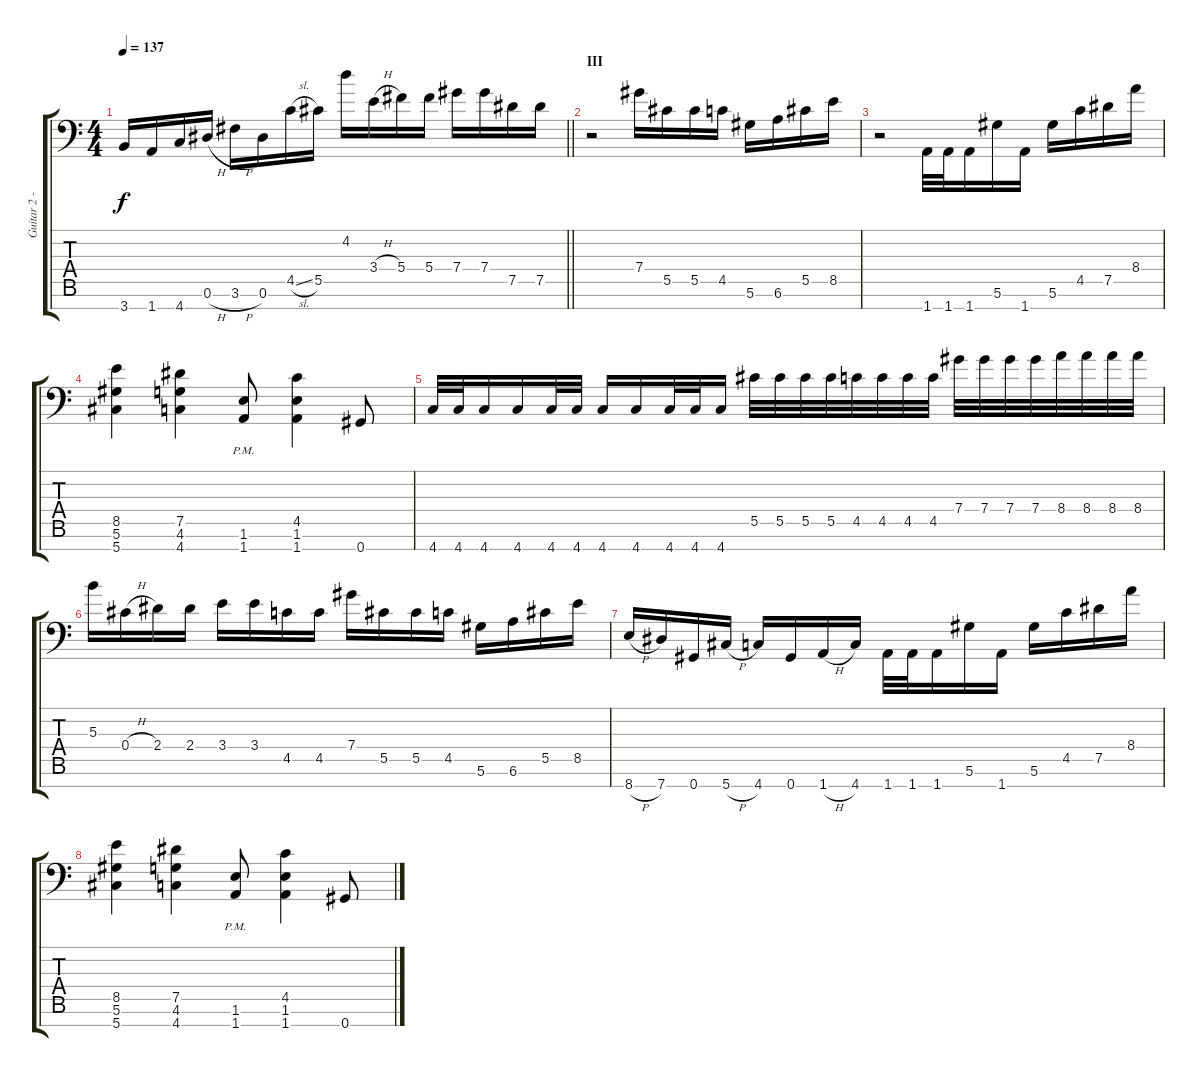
\track ("Guitar 2 - Right Dist." "Guitar 2 -") {instrument distortionguitar}
\staff {score tabs}
\tuning (Eb4 Bb3 Gb3 Db3 Ab2 Eb2 Ab1) {hide}
\ts (4 4)
\tempo 137
\clef f4
\barLineRight lightlight
\ks c
3.7.16{dy f} 1.7.16 4.7.16 0.6{h}.16 3.6{h}.16 0.6.16 4.5{sl}.16 5.5.16 4.2.16 3.4{h}.16 5.4.16 5.4.16 7.4.16 7.4.16 7.5.16 7.5.16 |
\section ("" "III")
r.2 7.4.16 5.5.16 5.5.16 4.5.16 5.6.16 6.6.16 5.5.16 8.5.16 |
r.2 1.7.32 1.7.32 1.7.16 5.6.16 1.7.16 5.6.16 4.5.16 7.5.16 8.4.16 |
(8.5 5.6 5.7).4 (7.5 4.6 4.7).4 (1.6{pm} 1.7{pm}).8 (4.5 1.6 1.7).4 0.7.8 |
4.7.32 4.7.32 4.7.16 4.7.16 4.7.32 4.7.32 4.7.16 4.7.16 4.7.32 4.7.32 4.7.16 5.5.32 5.5.32 5.5.32 5.5.32 4.5.32 4.5.32 4.5.32 4.5.32 7.4.32 7.4.32 7.4.32 7.4.32 8.4.32 8.4.32 8.4.32 8.4.32 |
5.3.16 0.4{h}.16 2.4.16 2.4.16 3.4.16 3.4.16 4.5.16 4.5.16 7.4.16 5.5.16 5.5.16 4.5.16 5.6.16 6.6.16 5.5.16 8.5.16 |
8.7{h}.16 7.7.16 0.7.16 5.7{h}.16 4.7.16 0.7.16 1.7{h}.16 4.7.16 1.7.32 1.7.32 1.7.16 5.6.16 1.7.16 5.6.16 4.5.16 7.5.16 8.4.16 |
(8.5 5.6 5.7).4 (7.5 4.6 4.7).4 (1.6{pm} 1.7{pm}).8 (4.5 1.6 1.7).4 0.7.8
